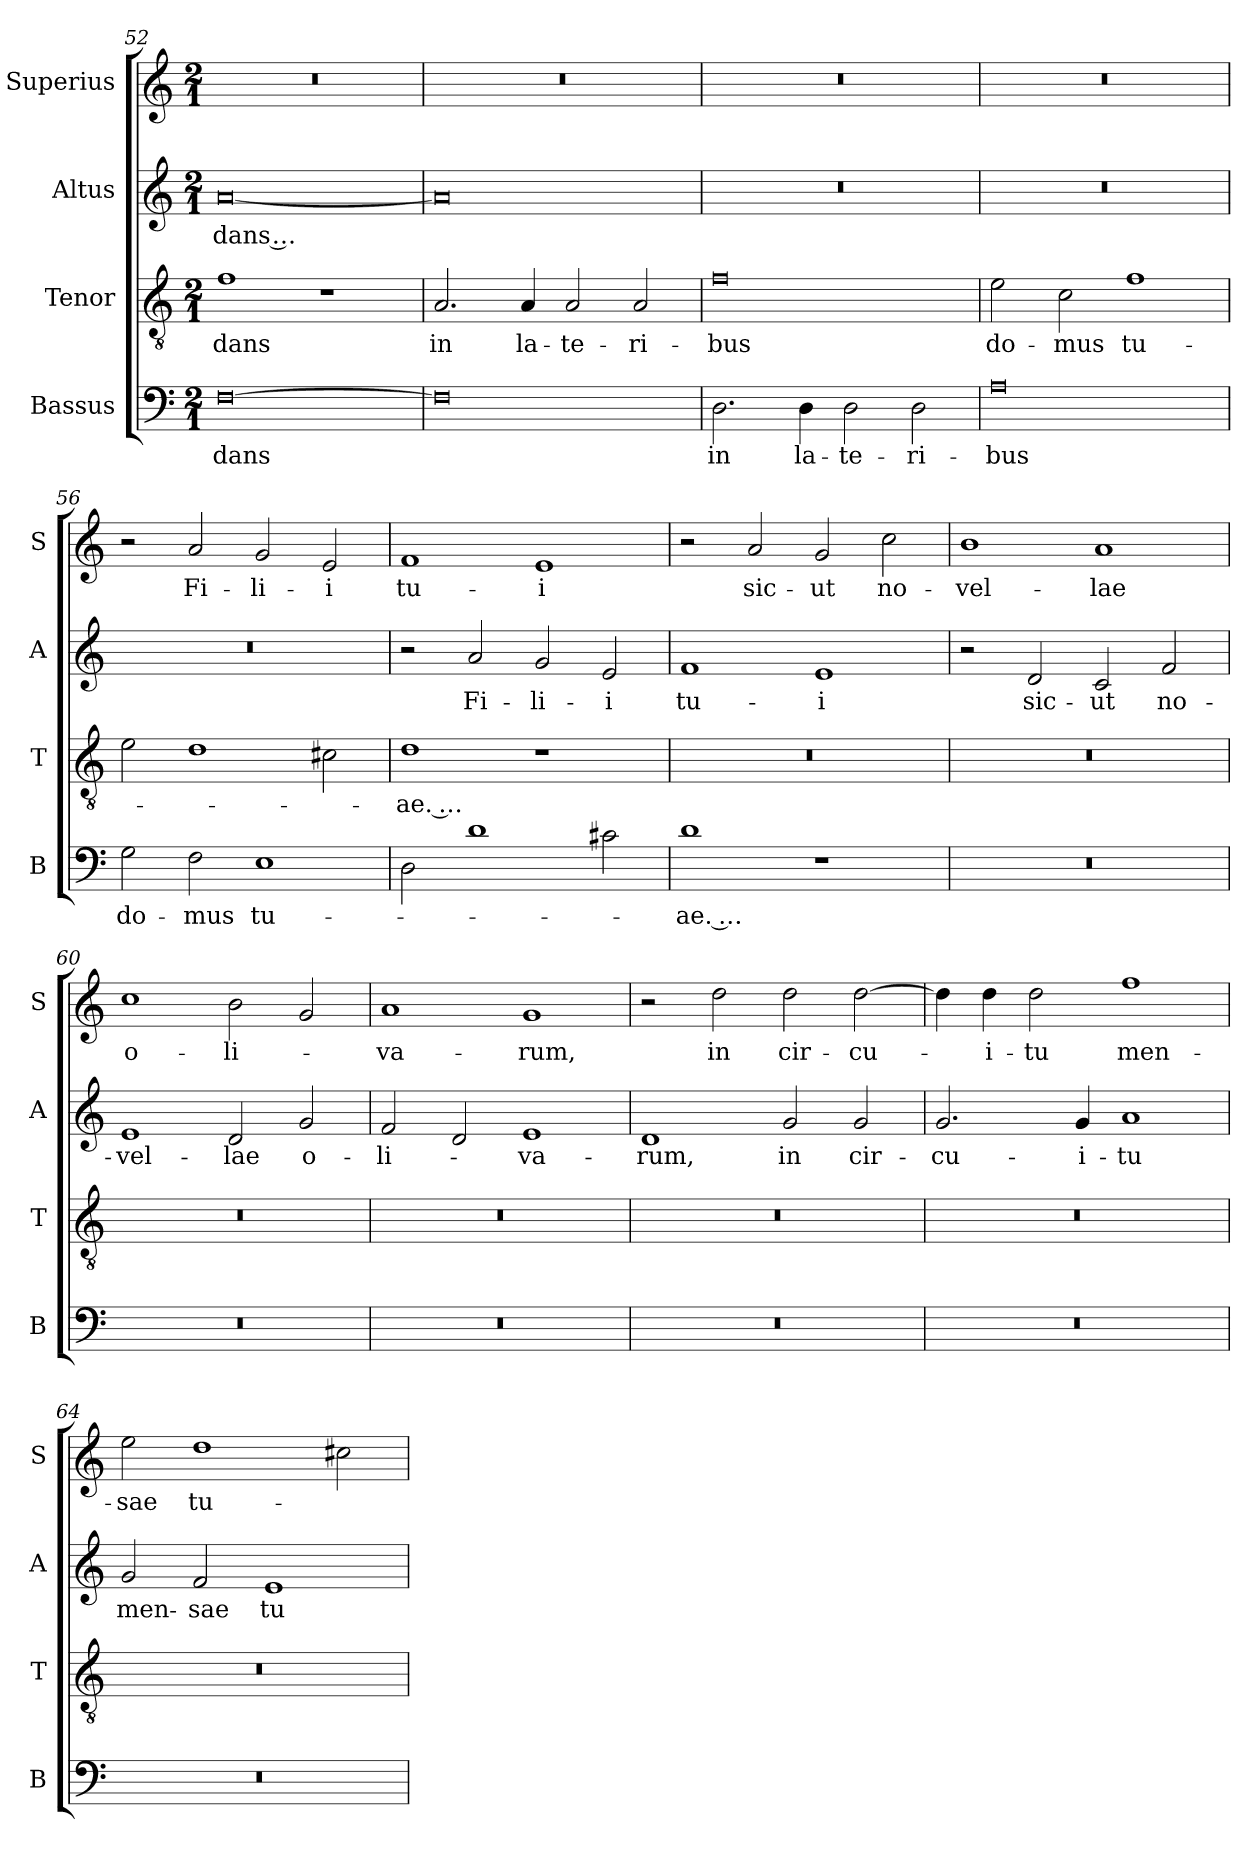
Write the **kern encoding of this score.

**kern	**text	**kern	**text	**kern	**text	**kern	**text
*part4	*part4	*part3	*part3	*part2	*part2	*part1	*part1
*staff4	*staff4	*staff3	*staff3	*staff2	*staff2	*staff1	*staff1
*I"Bassus	*	*I"Tenor	*	*I"Altus	*	*I"Superius	*
*I'B	*	*I'T	*	*I'A	*	*I'S	*
*clefF4	*	*clefGv2	*	*clefG2	*	*clefG2	*
*k[]	*	*k[]	*	*k[]	*	*k[]	*
*M2/1	*	*M2/1	*	*M2/1	*	*M2/1	*
=52	=52	=52	=52	=52	=52	=52	=52
[0F	-dans	1f	-dans	[0a	-dans …	0r	.
.	.	1r	.	.	.	.	.
=53	=53	=53	=53	=53	=53	=53	=53
0F]	.	2.A	in	0a]	.	0r	.
.	.	4A	la-	.	.	.	.
.	.	2A	-te-	.	.	.	.
.	.	2A	-ri-	.	.	.	.
=54	=54	=54	=54	=54	=54	=54	=54
2.D	in	0f	-bus	0r	.	0r	.
4D	la-	.	.	.	.	.	.
2D	-te-	.	.	.	.	.	.
2D	-ri-	.	.	.	.	.	.
=55	=55	=55	=55	=55	=55	=55	=55
0A	-bus	2e	do-	0r	.	0r	.
.	.	2c	-mus	.	.	.	.
.	.	1f	tu-	.	.	.	.
=56	=56	=56	=56	=56	=56	=56	=56
2G	do-	2e	.	0r	.	2r	.
2F	-mus	1d	.	.	.	2a	Fi-
1E	tu-	.	.	.	.	2g	-li-
.	.	2c#X	.	.	.	2e	-i
=57	=57	=57	=57	=57	=57	=57	=57
2D	.	1d	-ae. …	2r	.	1f	tu-
1d	.	.	.	2a	Fi-	.	.
.	.	1r	.	2g	-li-	1e	-i
2c#X	.	.	.	2e	-i	.	.
=58	=58	=58	=58	=58	=58	=58	=58
1d	-ae. …	0r	.	1f	tu-	2r	.
.	.	.	.	.	.	2a	sic-
1r	.	.	.	1e	-i	2g	-ut
.	.	.	.	.	.	2cc	no-
=59	=59	=59	=59	=59	=59	=59	=59
0r	.	0r	.	2r	.	1b	-vel-
.	.	.	.	2d	sic-	.	.
.	.	.	.	2c	-ut	1a	-lae
.	.	.	.	2f	no-	.	.
=60	=60	=60	=60	=60	=60	=60	=60
0r	.	0r	.	1e	-vel-	1cc	o-
.	.	.	.	2d	-lae	2b	-li-
.	.	.	.	2g	o-	2g	.
=61	=61	=61	=61	=61	=61	=61	=61
0r	.	0r	.	2f	-li-	1a	-va-
.	.	.	.	2d	.	.	.
.	.	.	.	1e	-va-	1g	-rum,
=62	=62	=62	=62	=62	=62	=62	=62
0r	.	0r	.	1d	-rum,	2r	.
.	.	.	.	.	.	2dd	in
.	.	.	.	2g	in	2dd	cir-
.	.	.	.	2g	cir-	[2dd	-cu-
=63	=63	=63	=63	=63	=63	=63	=63
0r	.	0r	.	2.g	-cu-	4dd]	.
.	.	.	.	.	.	4dd	-i-
.	.	.	.	.	.	2dd	-tu
.	.	.	.	4g	-i-	.	.
.	.	.	.	1a	-tu	1ff	men-
=64	=64	=64	=64	=64	=64	=64	=64
0r	.	0r	.	2g	men-	2ee	-sae
.	.	.	.	2f	-sae	1dd	tu-
.	.	.	.	1e	tu-	.	.
.	.	.	.	.	.	2cc#X	.
=	=	=	=	=	=	=	=
*-	*-	*-	*-	*-	*-	*-	*-
